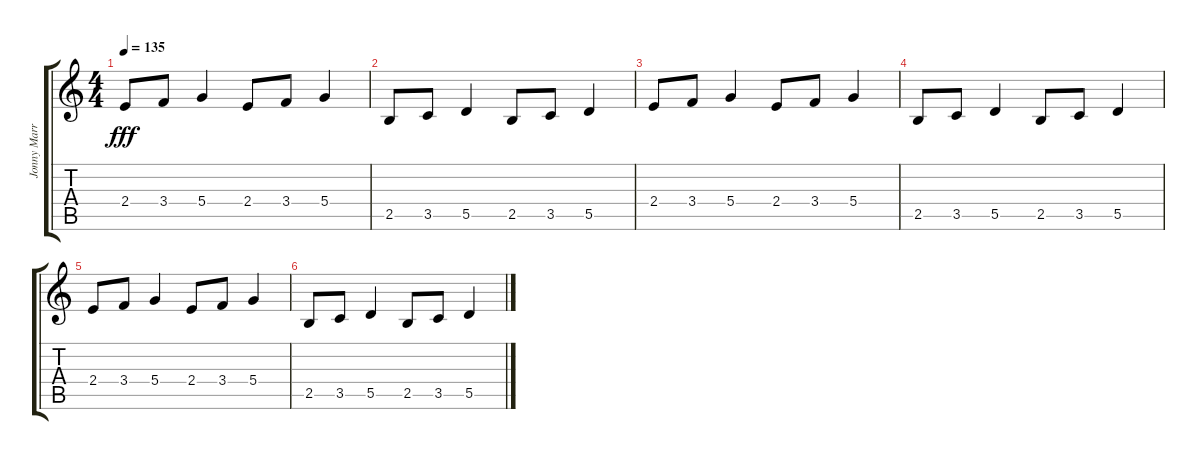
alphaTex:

\track ("Jonny Marr" "Jonny Marr") {instrument electricguitarclean}
\staff {score tabs}
\tuning (E4 B3 G3 D3 A2 E2) {hide}
\ts (4 4)
\tempo 135
\clef g2
\ks c
2.4.8{dy fff} 3.4.8 5.4.4 2.4.8 3.4.8 5.4.4 |
2.5.8 3.5.8 5.5.4 2.5.8 3.5.8 5.5.4 |
2.4.8{volume 0} 3.4.8 5.4.4 2.4.8 3.4.8 5.4.4 |
2.5.8 3.5.8 5.5.4 2.5.8 3.5.8 5.5.4 |
2.4.8 3.4.8 5.4.4 2.4.8 3.4.8 5.4.4 |
2.5.8 3.5.8 5.5.4 2.5.8 3.5.8 5.5.4
